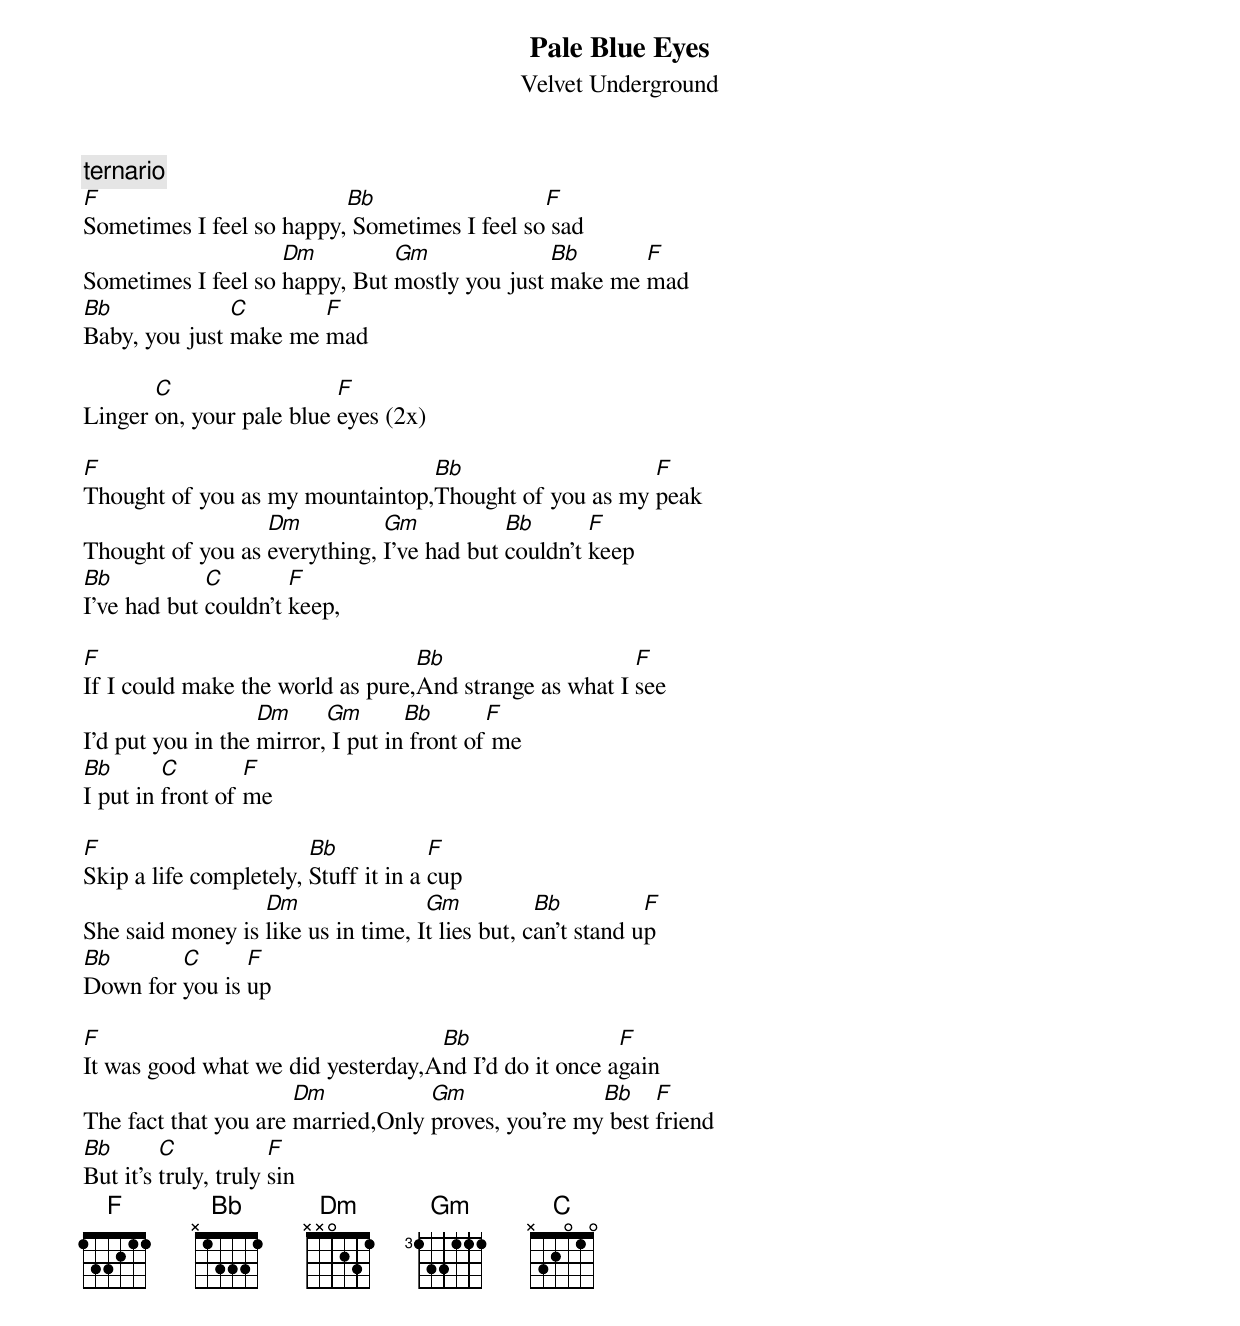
Pale Blue Eyes
Velvet Underground

ternario
F                         Bb                  F
Sometimes I feel so happy, Sometimes I feel so sad
                    Dm         Gm              Bb      F
Sometimes I feel so happy, But mostly you just make me mad
Bb             C       F
Baby, you just make me mad

       C                  F
Linger on, your pale blue eyes (2x)

F                                Bb                   F
Thought of you as my mountaintop,Thought of you as my peak
                  Dm          Gm           Bb       F
Thought of you as everything, I've had but couldn't keep
Bb           C        F
I've had but couldn't keep,

F                                 Bb                    F
If I could make the world as pure,And strange as what I see
                   Dm     Gm       Bb       F
I'd put you in the mirror, I put in front of me
Bb       C        F
I put in front of me

F                       Bb            F
Skip a life completely, Stuff it in a cup
                  Dm                Gm           Bb          F
She said money is like us in time, It lies but, can't stand up
Bb       C      F
Down for you is up

F                                  Bb                 F
It was good what we did yesterday,And I'd do it once again
                      Dm           Gm               Bb    F
The fact that you are married,Only proves, you're my best friend
Bb       C            F
But it's truly, truly sin
